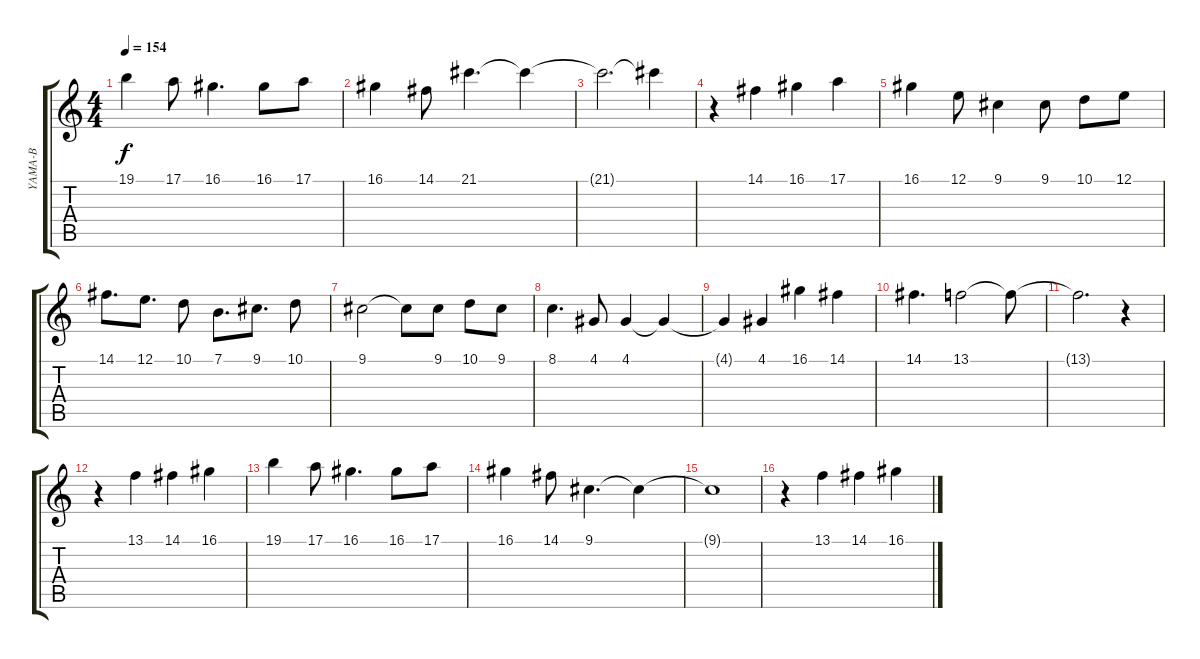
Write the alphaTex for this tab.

\track ("YAMA-B" "YAMA-B") {instrument lead3calliope}
\staff {score tabs}
\tuning (E4 B3 G3 D3 A2 E2) {hide}
\ts (4 4)
\tempo 154
\clef g2
\ks c
19.1.4{dy f} 17.1.8 16.1.4{d} 16.1.8 17.1.8 |
16.1.4 14.1.8 21.1.4{d} 21.1{t}.4 |
21.1{t}.2{d} 21.1{t}.4 |
r.4 14.1.4 16.1.4 17.1.4 |
16.1.4 12.1.8 9.1.4 9.1.8 10.1.8 12.1.8 |
14.1.8{d} 12.1.8{d} 10.1.8 7.1.8{d} 9.1.8{d} 10.1.8 |
9.1.2 9.1{t}.8 9.1.8 10.1.8 9.1.8 |
8.1.4{d} 4.1.8 4.1.4 4.1{t}.4 |
4.1{t}.4 4.1.4 16.1.4 14.1.4 |
14.1.4{d} 13.1.2 13.1{t}.8 |
13.1{t}.2{d} r.4 |
r.4 13.1.4 14.1.4 16.1.4 |
19.1.4 17.1.8 16.1.4{d} 16.1.8 17.1.8 |
16.1.4 14.1.8 9.1.4{d} 9.1{t}.4 |
9.1{t}.1 |
r.4 13.1.4 14.1.4 16.1.4
